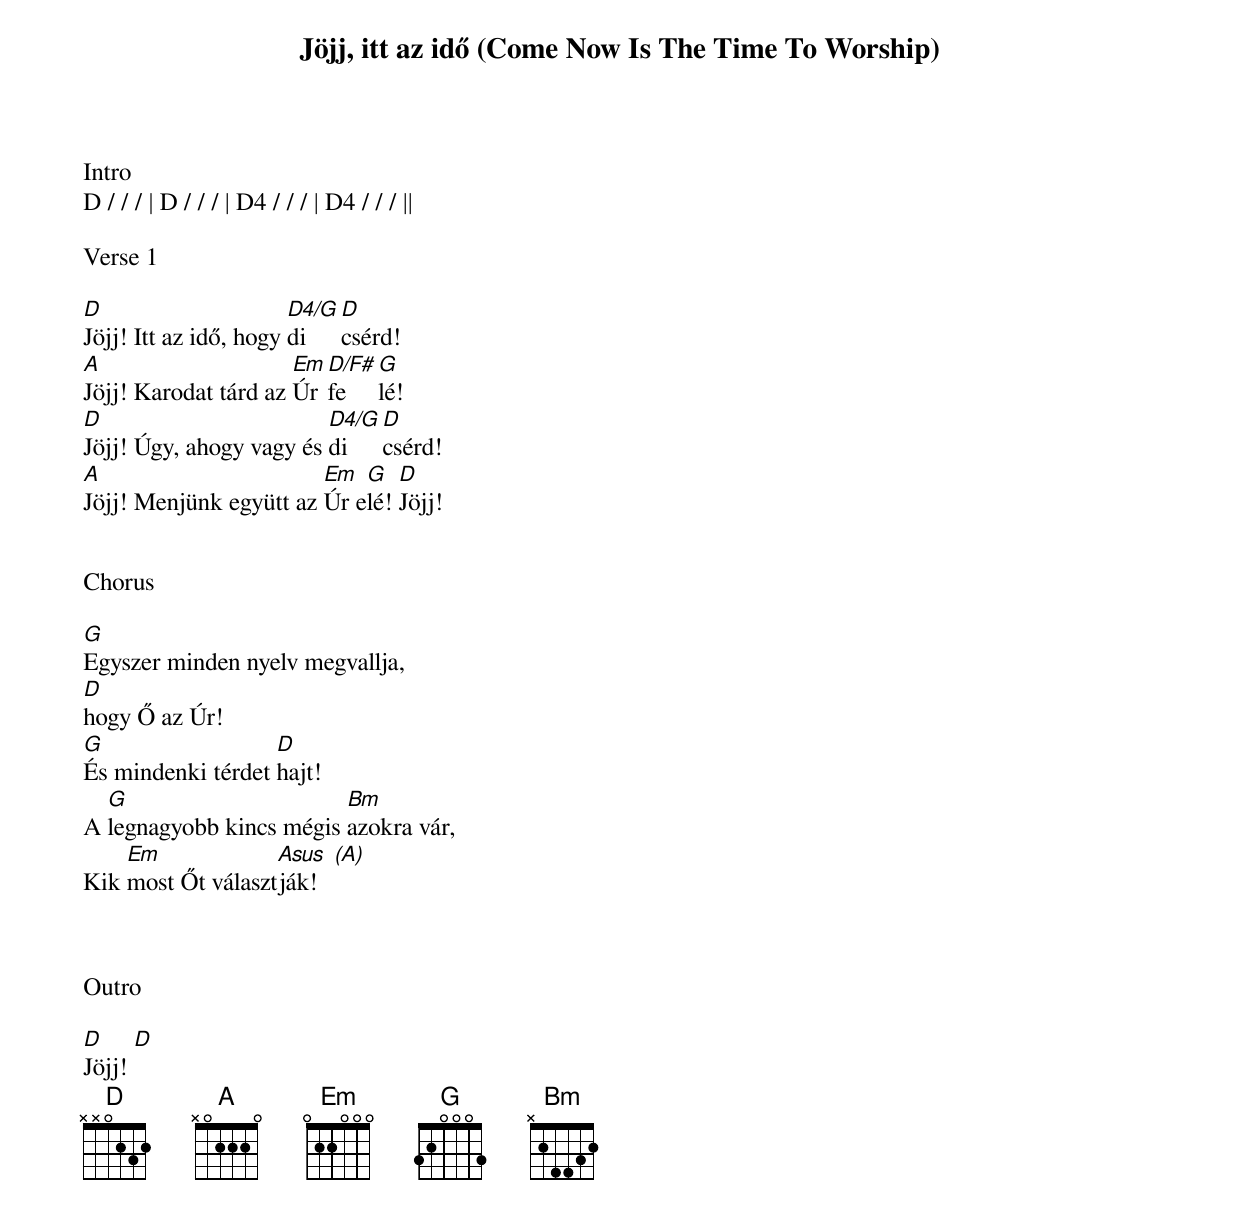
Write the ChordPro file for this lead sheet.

{title: Jöjj, itt az idő (Come Now Is The Time To Worship)}
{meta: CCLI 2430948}
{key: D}
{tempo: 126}
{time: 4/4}
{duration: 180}



Intro
D / / / | D / / / | D4 / / / | D4 / / / ||

Verse 1

[D]Jöjj! Itt az idő, hogy [D4/G]di[D]csérd!
[A]Jöjj! Karodat tárd az [Em]Úr [D/F#]fe[G]lé!
[D]Jöjj! Úgy, ahogy vagy és [D4/G]di[D]csérd!
[A]Jöjj! Menjünk együtt az [Em]Úr e[G]lé! [D]Jöjj!


Chorus

[G]Egyszer minden nyelv megvallja,
[D]hogy Ő az Úr!
[G]És mindenki térdet [D]hajt!
A [G]legnagyobb kincs mégis [Bm]azokra vár,
Kik [Em]most Őt választ[Asus  (A)]ják!



Outro

[D]Jöjj! [D]
